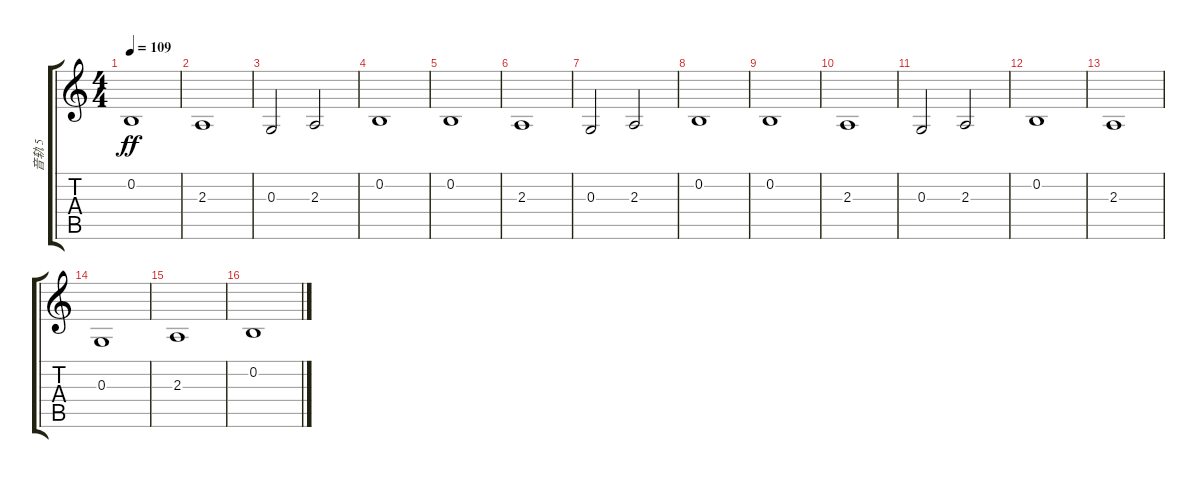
\track ("音轨 5" "音轨 5") {instrument lead3calliope}
\staff {score tabs}
\tuning (E4 B3 G3 D3 A2 E2) {hide}
\ts (4 4)
\tempo 109
\clef g2
\ks c
0.2.1{txt "" dy ff instrument lead3calliope} |
2.3.1 |
0.3.2 2.3.2 |
0.2.1 |
0.2.1 |
2.3.1 |
0.3.2 2.3.2 |
0.2.1 |
0.2.1 |
2.3.1 |
0.3.2 2.3.2 |
0.2.1 |
2.3.1 |
0.3.1 |
2.3.1 |
0.2.1
